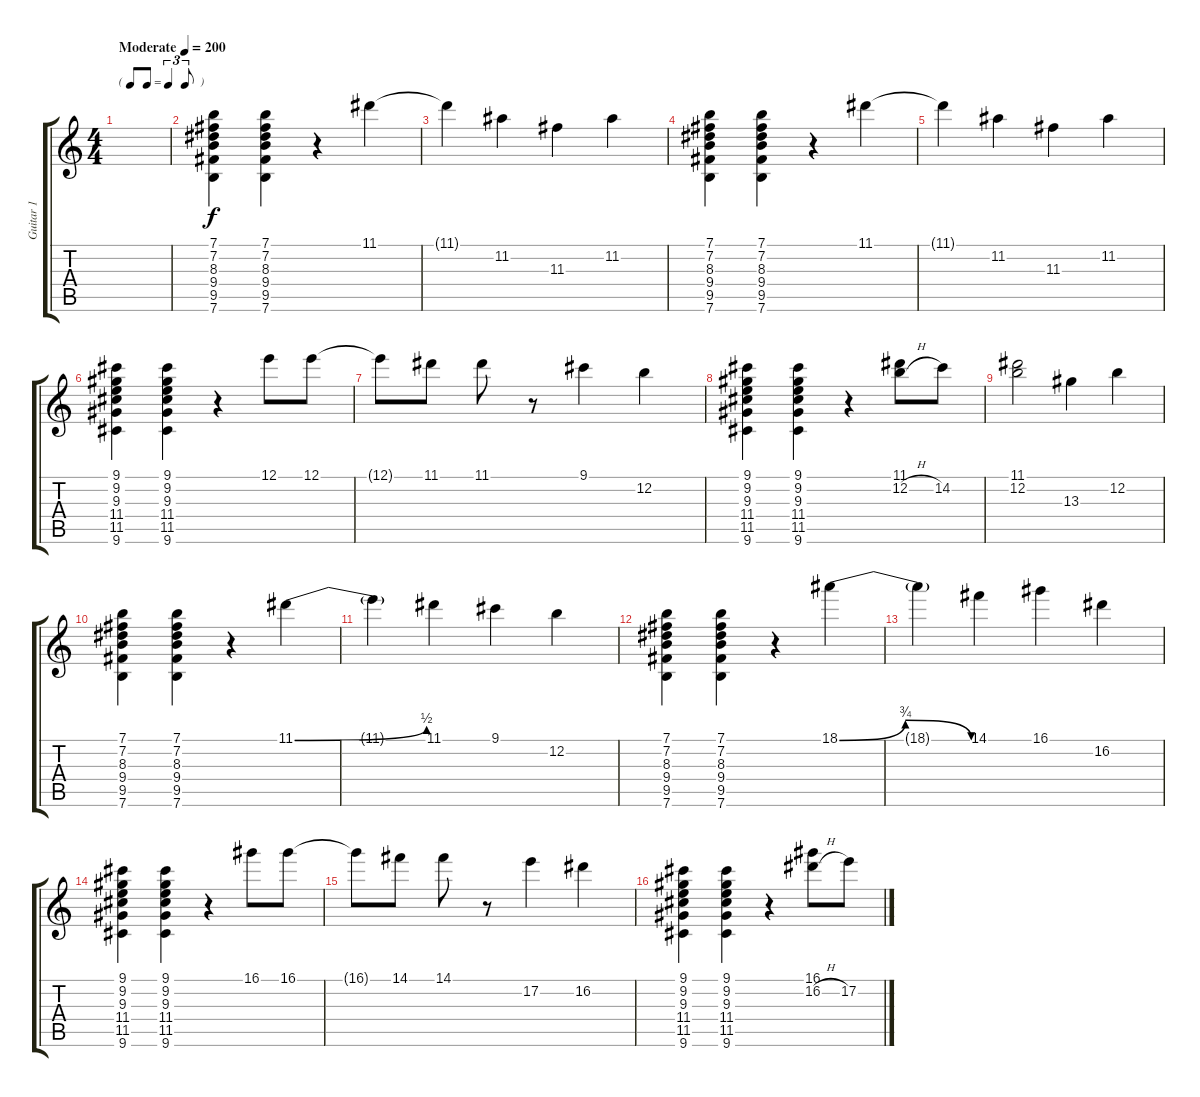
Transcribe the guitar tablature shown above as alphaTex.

\track ("Guitar 1" "Guitar 1") {instrument acousticguitarsteel}
\staff {score tabs}
\tuning (E4 B3 G3 D3 A2 E2) {hide}
\ts (4 4)
\tf triplet8th
\tempo (200 "Moderate")
\clef g2
\ks c
|
(7.1 7.2 8.3 9.4 9.5 7.6).4 (7.1 7.2 8.3 9.4 9.5 7.6).4 r.4 11.1.4 |
11.1{t}.4 11.2.4 11.3.4 11.2.4 |
(7.1 7.2 8.3 9.4 9.5 7.6).4 (7.1 7.2 8.3 9.4 9.5 7.6).4 r.4 11.1.4 |
11.1{t}.4 11.2.4 11.3.4 11.2.4 |
(9.1 9.2 9.3 11.4 11.5 9.6).4 (9.1 9.2 9.3 11.4 11.5 9.6).4 r.4 12.1.8 12.1.8 |
12.1{t}.8 11.1.8 11.1.8 r.8 9.1.4 12.2.4 |
(9.1 9.2 9.3 11.4 11.5 9.6).4 (9.1 9.2 9.3 11.4 11.5 9.6).4 r.4 (11.1 12.2{h}).8 14.2.8 |
(11.1 12.2).2 13.3.4 12.2.4 |
(7.1 7.2 8.3 9.4 9.5 7.6).4 (7.1 7.2 8.3 9.4 9.5 7.6).4 r.4 11.1{be (bend 0 0 60 2)}.4 |
11.1{t}.4 11.1.4 9.1.4 12.2.4 |
(7.1 7.2 8.3 9.4 9.5 7.6).4 (7.1 7.2 8.3 9.4 9.5 7.6).4 r.4 18.1{be (bendrelease 0 0 15 3 44 3 60 0)}.4 |
18.1{t}.4 14.1.4 16.1.4 16.2.4 |
(9.1 9.2 9.3 11.4 11.5 9.6).4 (9.1 9.2 9.3 11.4 11.5 9.6).4 r.4 16.1.8 16.1.8 |
16.1{t}.8 14.1.8 14.1.8 r.8 17.2.4 16.2.4 |
(9.1 9.2 9.3 11.4 11.5 9.6).4 (9.1 9.2 9.3 11.4 11.5 9.6).4 r.4 (16.1 16.2{h}).8 17.2.8
